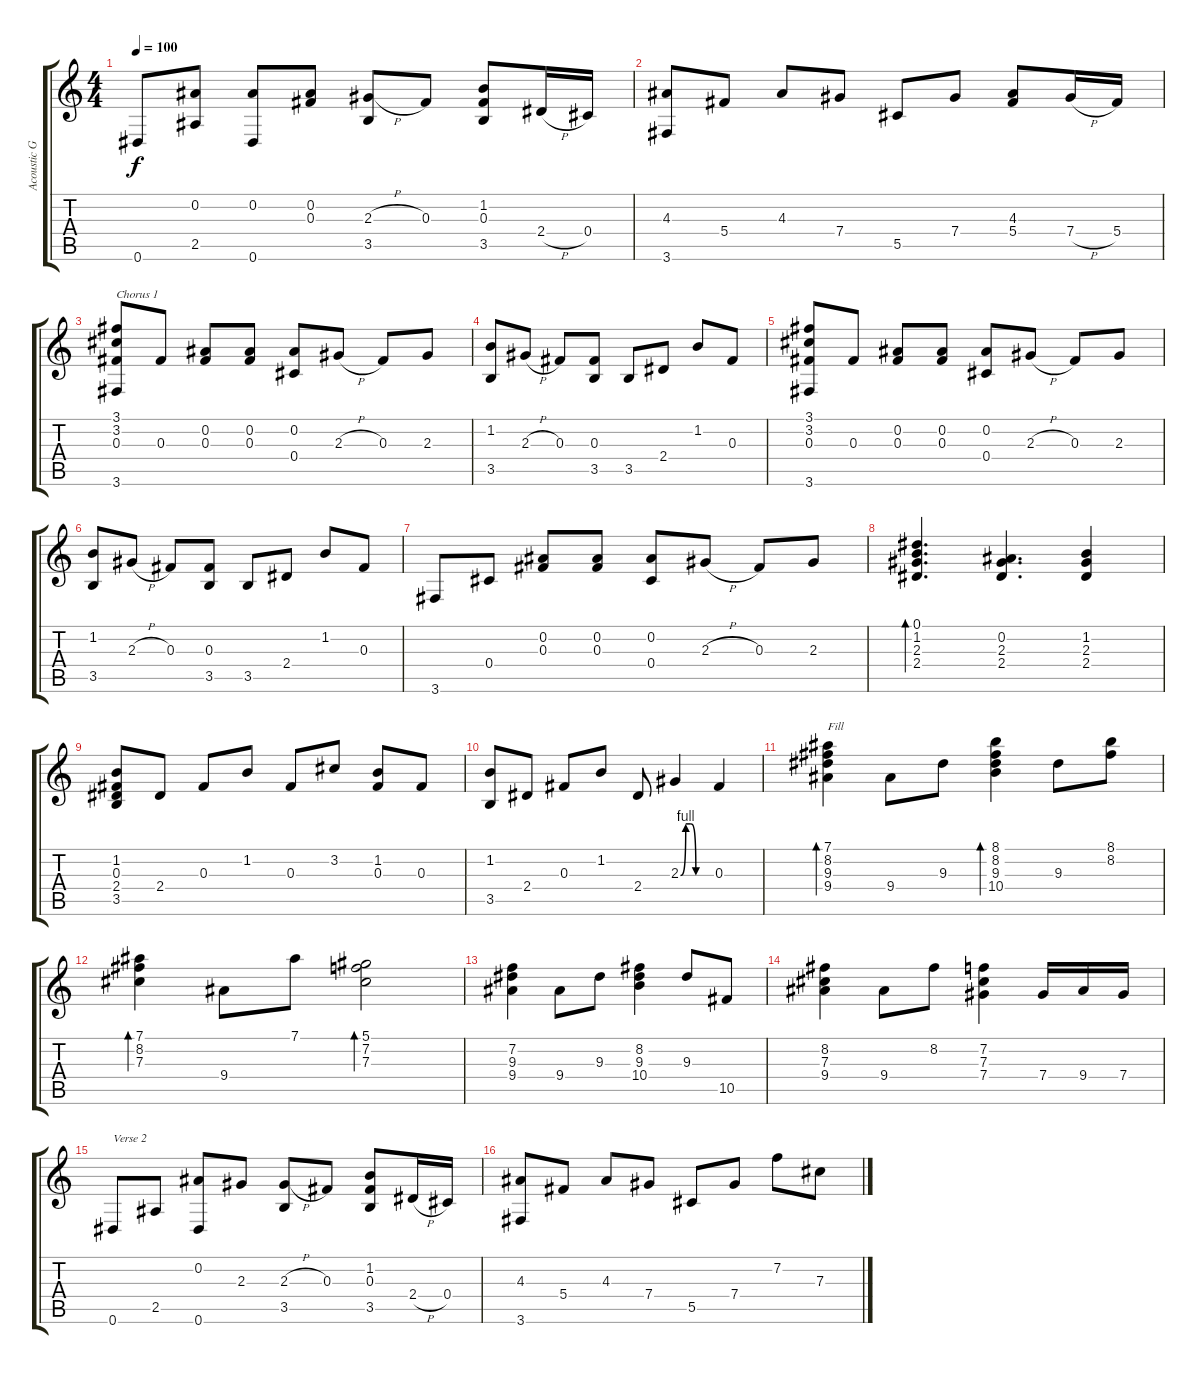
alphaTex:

\track ("Acoustic Guitar 2" "Acoustic G") {instrument acousticguitarsteel}
\staff {score tabs}
\tuning (Eb4 Bb3 Gb3 Db3 Ab2 Eb2) {hide}
\ts (4 4)
\tempo 100
\clef g2
\ks c
0.6.8{dy f} (0.2 2.5).8 (0.2 0.6).8 (0.2 0.3).8 (2.3{h} 3.5).8 0.3.8 (1.2 0.3 3.5).8 2.4{h}.16 0.4.16 |
(4.3 3.6).8 5.4.8 4.3.8 7.4.8 5.5.8 7.4.8 (4.3 5.4).8 7.4{h}.16 5.4.16 |
(3.1 3.2 0.3 3.6).8{txt "Chorus 1"} 0.3.8 (0.2 0.3).8 (0.2 0.3).8 (0.2 0.4).8 2.3{h}.8 0.3.8 2.3.8 |
(1.2 3.5).8 2.3{h}.8 0.3.8 (0.3 3.5).8 3.5.8 2.4.8 1.2.8 0.3.8 |
(3.1 3.2 0.3 3.6).8 0.3.8 (0.2 0.3).8 (0.2 0.3).8 (0.2 0.4).8 2.3{h}.8 0.3.8 2.3.8 |
(1.2 3.5).8 2.3{h}.8 0.3.8 (0.3 3.5).8 3.5.8 2.4.8 1.2.8 0.3.8 |
3.6.8 0.4.8 (0.2 0.3).8 (0.2 0.3).8 (0.2 0.4).8 2.3{h}.8 0.3.8 2.3.8 |
(0.1 1.2 2.3 2.4).4{d bd 480} (0.2 2.3 2.4).4{d} (1.2 2.3 2.4).4 |
(1.2 0.3 2.4 3.5).8 2.4.8 0.3.8 1.2.8 0.3.8 3.2.8 (1.2 0.3).8 0.3.8 |
(1.2 3.5).8 2.4.8 0.3.8 1.2.8 2.4.8 2.3{be (custom 0 0 10 4 20 4 30 0 60 0)}.4 0.3.4 |
(7.1 8.2 9.3 9.4).4{bd 60 txt "Fill"} 9.4.8 9.3.8 (8.1 8.2 9.3 10.4).4{bd 60} 9.3.8 (8.1 8.2).8 |
(7.1 8.2 7.3).4{bd 60} 9.4.8 7.1.8 (5.1 7.2 7.3).2{bd 60} |
(7.2 9.3 9.4).4 9.4.8 9.3.8 (8.2 9.3 10.4).4 9.3.8 10.5.8 |
(8.2 7.3 9.4).4 9.4.8 8.2.8 (7.2 7.3 7.4).4 7.4.16 9.4.16 7.4.16 |
0.6.8{txt "Verse 2"} 2.5.8 (0.2 0.6).8 2.3.8 (2.3{h} 3.5).8 0.3.8 (1.2 0.3 3.5).8 2.4{h}.16 0.4.16 |
(4.3 3.6).8 5.4.8 4.3.8 7.4.8 5.5.8 7.4.8 7.2.8 7.3.8
